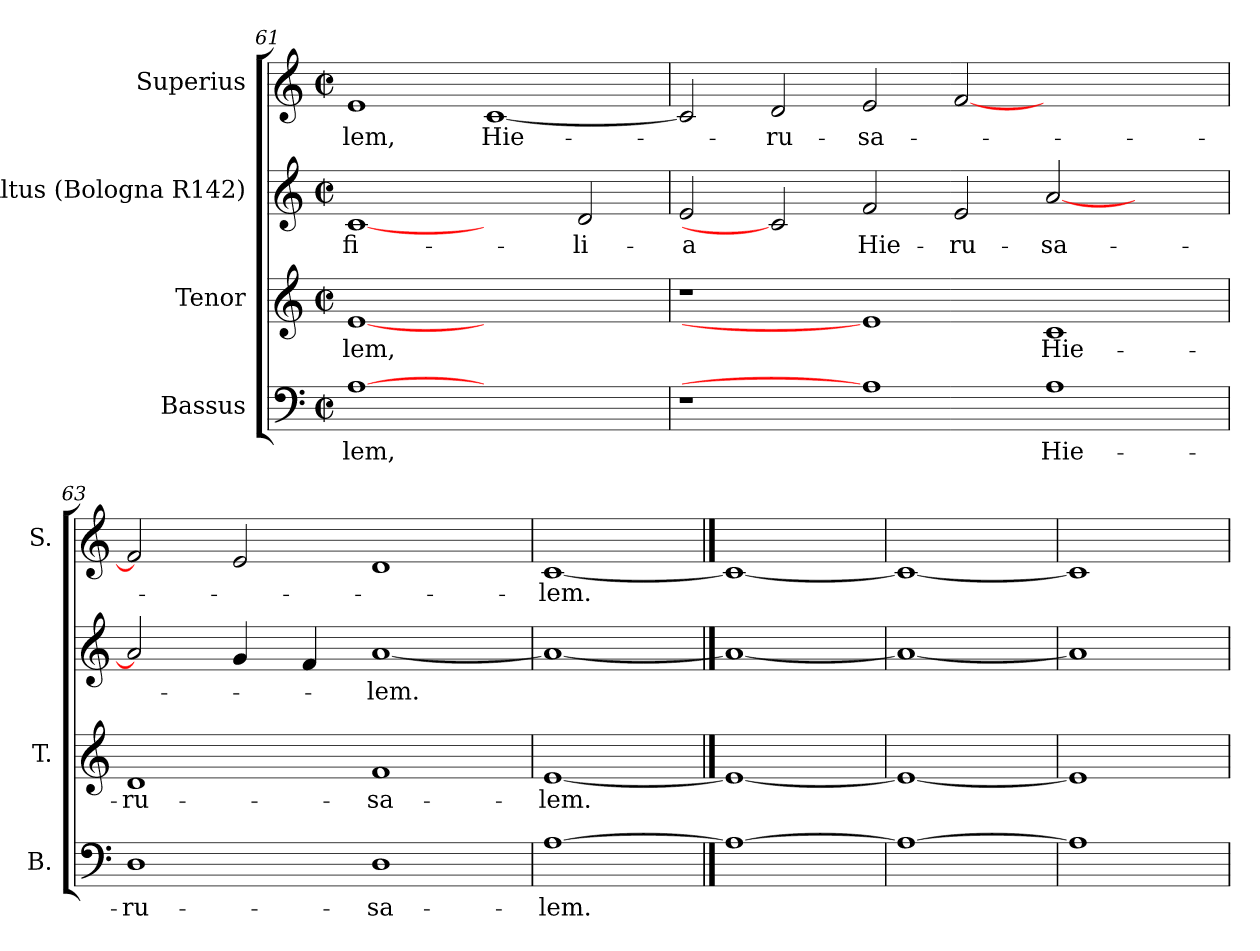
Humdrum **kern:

**kern	**text	**kern	**text	**kern	**text	**kern	**text
*part4	*part4	*part3	*part3	*part2	*part2	*part1	*part1
*staff4	*staff4	*staff3	*staff3	*staff2	*staff2	*staff1	*staff1
*I"Bassus	*	*I"Tenor	*	*I"Altus (Bologna R142)	*	*I"Superius	*
*I'B.	*	*I'T.	*	*	*	*I'S.	*
!!LO:LB:g=z
*clefF4	*	*clefG2	*	*clefG2	*	*clefG2	*
*k[]	*	*k[]	*	*k[]	*	*k[]	*
*C:	*	*C:	*	*C:	*	*C:	*
*M2/2	*	*M2/2	*	*M2/2	*	*M2/2	*
*met(c|)	*	*met(c|)	*	*met(c|)	*	*met(c|)	*
=61	=61	=61	=61	=61	=61	=61	=61
!	!LO:LY:b:color=#000000	!	!	!	!	!	!
!	!	!	!LO:LY:b:color=#000000	!	!	!	!
!	!	!	!	!	!LO:LY:b:color=#000000	!	!
!	!	!	!	!	!	!	!LO:LY:b:color=#000000
[1Ai	-lem,	[1ei	-lem,	[1ci	fi-	1ei	-lem,
!	!	!	!	!	!	!	!LO:LY:b:color=#000000
1ryy	.	1ryy	.	2ryy	.	[<1ci	Hie-
!	!	!	!	!	!LO:LY:b:color=#000000	!	!
.	.	.	.	2di/	-li-	.	.
=62	=62	=62	=62	=62	=62	=62	=62
!	!	!	!	!	!LO:LY:b:color=#000000	!	!
1r	.	1r	.	2ei/	-a	2ci/]	.
!	!	!	!	!	!	!	!LO:LY:b:color=#000000
.	.	.	.	2ci]	.	2di/	-ru-
!	!	!	!	!	!LO:LY:b:color=#000000	!	!
!	!	!	!	!	!	!	!LO:LY:b:color=#000000
1Ai]	.	1ei]	.	2fi/	Hie-	2ei/	-sa-
!	!	!	!	!	!LO:LY:b:color=#000000	!	!
.	.	.	.	2ei/	-ru-	[<2fi/	.
!	!LO:LY:b:color=#000000	!	!	!	!	!	!
!	!	!	!LO:LY:b:color=#000000	!	!	!	!
!	!	!	!	!	!LO:LY:b:color=#000000	!	!
1Ai	Hie-	1ci	Hie-	[<2ai/	-sa-	1ryy	.
.	.	.	.	2ryy	.	.	.
=63	=63	=63	=63	=63	=63	=63	=63
!	!LO:LY:b:color=#000000	!	!	!	!	!	!
!	!	!	!LO:LY:b:color=#000000	!	!	!	!
1Di	-ru-	1di	-ru-	2ai/]	.	2fi/]	.
.	.	.	.	4gi/	.	2ei/	.
.	.	.	.	4fi/	.	.	.
!	!LO:LY:b:color=#000000	!	!	!	!	!	!
!	!	!	!LO:LY:b:color=#000000	!	!	!	!
!	!	!	!	!	!LO:LY:b:color=#000000	!	!
1Di	-sa-	1fi	-sa-	[<1ai	-lem.	1di	.
=64	=64	=64	=64	=64	=64	=64	=64
!	!LO:LY:b:color=#000000	!	!	!	!	!	!
!	!	!	!LO:LY:b:color=#000000	!	!	!	!
!	!	!	!	!	!	!	!LO:LY:b:color=#000000
[1Ai	-lem.	[1ei	-lem.	1ai_<	.	[1ci	-lem.
==65	==65	==65	==65	==65	==65	==65	==65
1Ai_	.	1ei_	.	1ai_	.	1ci_	.
=66	=66	=66	=66	=66	=66	=66	=66
1Ai_	.	1ei_	.	1ai_	.	1ci_	.
=67	=67	=67	=67	=67	=67	=67	=67
1Ai]	.	1ei]	.	1ai]	.	1ci]	.
=	=	=	=	=	=	=	=
*-	*-	*-	*-	*-	*-	*-	*-
